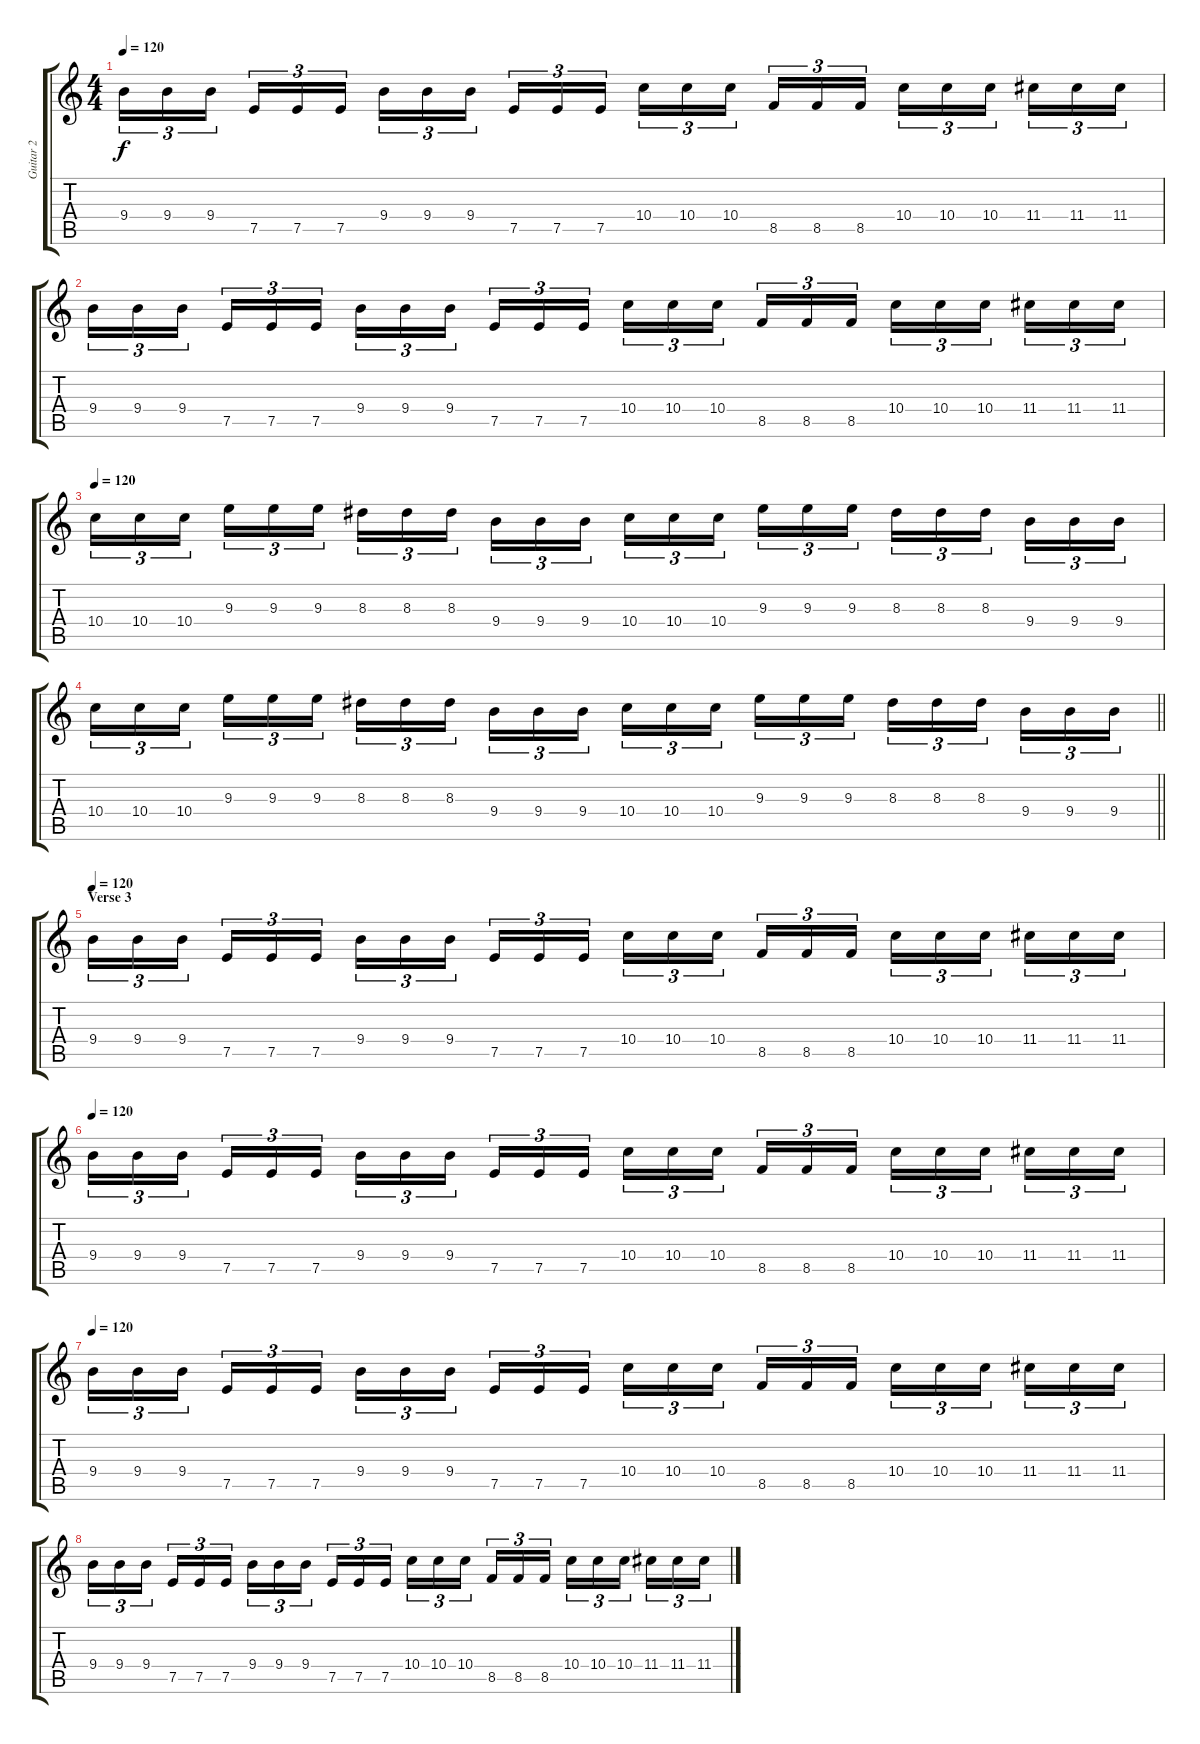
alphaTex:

\track ("Guitar 2" "Guitar 2") {instrument distortionguitar}
\staff {score tabs}
\tuning (E4 B3 G3 D3 A2 E2) {hide}
\ts (4 4)
\tempo 120
\clef g2
\ks c
9.4.16{tu (3 2) dy f} 9.4.16{tu (3 2)} 9.4.16{tu (3 2) beam splitsecondary} 7.5.16{tu (3 2)} 7.5.16{tu (3 2)} 7.5.16{tu (3 2)} 9.4.16{tu (3 2)} 9.4.16{tu (3 2)} 9.4.16{tu (3 2) beam splitsecondary} 7.5.16{tu (3 2)} 7.5.16{tu (3 2)} 7.5.16{tu (3 2)} 10.4.16{tu (3 2)} 10.4.16{tu (3 2)} 10.4.16{tu (3 2) beam splitsecondary} 8.5.16{tu (3 2)} 8.5.16{tu (3 2)} 8.5.16{tu (3 2)} 10.4.16{tu (3 2)} 10.4.16{tu (3 2)} 10.4.16{tu (3 2) beam splitsecondary} 11.4.16{tu (3 2)} 11.4.16{tu (3 2)} 11.4.16{tu (3 2)} |
9.4.16{tu (3 2)} 9.4.16{tu (3 2)} 9.4.16{tu (3 2) beam splitsecondary} 7.5.16{tu (3 2)} 7.5.16{tu (3 2)} 7.5.16{tu (3 2)} 9.4.16{tu (3 2)} 9.4.16{tu (3 2)} 9.4.16{tu (3 2) beam splitsecondary} 7.5.16{tu (3 2)} 7.5.16{tu (3 2)} 7.5.16{tu (3 2)} 10.4.16{tu (3 2)} 10.4.16{tu (3 2)} 10.4.16{tu (3 2) beam splitsecondary} 8.5.16{tu (3 2)} 8.5.16{tu (3 2)} 8.5.16{tu (3 2)} 10.4.16{tu (3 2)} 10.4.16{tu (3 2)} 10.4.16{tu (3 2) beam splitsecondary} 11.4.16{tu (3 2)} 11.4.16{tu (3 2)} 11.4.16{tu (3 2)} |
\tempo 120
10.4.16{tu (3 2)} 10.4.16{tu (3 2)} 10.4.16{tu (3 2) beam splitsecondary} 9.3.16{tu (3 2)} 9.3.16{tu (3 2)} 9.3.16{tu (3 2)} 8.3.16{tu (3 2)} 8.3.16{tu (3 2)} 8.3.16{tu (3 2) beam splitsecondary} 9.4.16{tu (3 2)} 9.4.16{tu (3 2)} 9.4.16{tu (3 2)} 10.4.16{tu (3 2)} 10.4.16{tu (3 2)} 10.4.16{tu (3 2) beam splitsecondary} 9.3.16{tu (3 2)} 9.3.16{tu (3 2)} 9.3.16{tu (3 2)} 8.3.16{tu (3 2)} 8.3.16{tu (3 2)} 8.3.16{tu (3 2) beam splitsecondary} 9.4.16{tu (3 2)} 9.4.16{tu (3 2)} 9.4.16{tu (3 2)} |
\barLineRight lightlight
10.4.16{tu (3 2)} 10.4.16{tu (3 2)} 10.4.16{tu (3 2) beam splitsecondary} 9.3.16{tu (3 2)} 9.3.16{tu (3 2)} 9.3.16{tu (3 2)} 8.3.16{tu (3 2)} 8.3.16{tu (3 2)} 8.3.16{tu (3 2) beam splitsecondary} 9.4.16{tu (3 2)} 9.4.16{tu (3 2)} 9.4.16{tu (3 2)} 10.4.16{tu (3 2)} 10.4.16{tu (3 2)} 10.4.16{tu (3 2) beam splitsecondary} 9.3.16{tu (3 2)} 9.3.16{tu (3 2)} 9.3.16{tu (3 2)} 8.3.16{tu (3 2)} 8.3.16{tu (3 2)} 8.3.16{tu (3 2) beam splitsecondary} 9.4.16{tu (3 2)} 9.4.16{tu (3 2)} 9.4.16{tu (3 2)} |
\section ("" "Verse 3")
\tempo 120
9.4.16{tu (3 2)} 9.4.16{tu (3 2)} 9.4.16{tu (3 2) beam splitsecondary} 7.5.16{tu (3 2)} 7.5.16{tu (3 2)} 7.5.16{tu (3 2)} 9.4.16{tu (3 2)} 9.4.16{tu (3 2)} 9.4.16{tu (3 2) beam splitsecondary} 7.5.16{tu (3 2)} 7.5.16{tu (3 2)} 7.5.16{tu (3 2)} 10.4.16{tu (3 2)} 10.4.16{tu (3 2)} 10.4.16{tu (3 2) beam splitsecondary} 8.5.16{tu (3 2)} 8.5.16{tu (3 2)} 8.5.16{tu (3 2)} 10.4.16{tu (3 2)} 10.4.16{tu (3 2)} 10.4.16{tu (3 2) beam splitsecondary} 11.4.16{tu (3 2)} 11.4.16{tu (3 2)} 11.4.16{tu (3 2)} |
\tempo 120
9.4.16{tu (3 2)} 9.4.16{tu (3 2)} 9.4.16{tu (3 2) beam splitsecondary} 7.5.16{tu (3 2)} 7.5.16{tu (3 2)} 7.5.16{tu (3 2)} 9.4.16{tu (3 2)} 9.4.16{tu (3 2)} 9.4.16{tu (3 2) beam splitsecondary} 7.5.16{tu (3 2)} 7.5.16{tu (3 2)} 7.5.16{tu (3 2)} 10.4.16{tu (3 2)} 10.4.16{tu (3 2)} 10.4.16{tu (3 2) beam splitsecondary} 8.5.16{tu (3 2)} 8.5.16{tu (3 2)} 8.5.16{tu (3 2)} 10.4.16{tu (3 2)} 10.4.16{tu (3 2)} 10.4.16{tu (3 2) beam splitsecondary} 11.4.16{tu (3 2)} 11.4.16{tu (3 2)} 11.4.16{tu (3 2)} |
\tempo 120
9.4.16{tu (3 2)} 9.4.16{tu (3 2)} 9.4.16{tu (3 2) beam splitsecondary} 7.5.16{tu (3 2)} 7.5.16{tu (3 2)} 7.5.16{tu (3 2)} 9.4.16{tu (3 2)} 9.4.16{tu (3 2)} 9.4.16{tu (3 2) beam splitsecondary} 7.5.16{tu (3 2)} 7.5.16{tu (3 2)} 7.5.16{tu (3 2)} 10.4.16{tu (3 2)} 10.4.16{tu (3 2)} 10.4.16{tu (3 2) beam splitsecondary} 8.5.16{tu (3 2)} 8.5.16{tu (3 2)} 8.5.16{tu (3 2)} 10.4.16{tu (3 2)} 10.4.16{tu (3 2)} 10.4.16{tu (3 2) beam splitsecondary} 11.4.16{tu (3 2)} 11.4.16{tu (3 2)} 11.4.16{tu (3 2)} |
9.4.16{tu (3 2)} 9.4.16{tu (3 2)} 9.4.16{tu (3 2) beam splitsecondary} 7.5.16{tu (3 2)} 7.5.16{tu (3 2)} 7.5.16{tu (3 2)} 9.4.16{tu (3 2)} 9.4.16{tu (3 2)} 9.4.16{tu (3 2) beam splitsecondary} 7.5.16{tu (3 2)} 7.5.16{tu (3 2)} 7.5.16{tu (3 2)} 10.4.16{tu (3 2)} 10.4.16{tu (3 2)} 10.4.16{tu (3 2) beam splitsecondary} 8.5.16{tu (3 2)} 8.5.16{tu (3 2)} 8.5.16{tu (3 2)} 10.4.16{tu (3 2)} 10.4.16{tu (3 2)} 10.4.16{tu (3 2) beam splitsecondary} 11.4.16{tu (3 2)} 11.4.16{tu (3 2)} 11.4.16{tu (3 2)}
